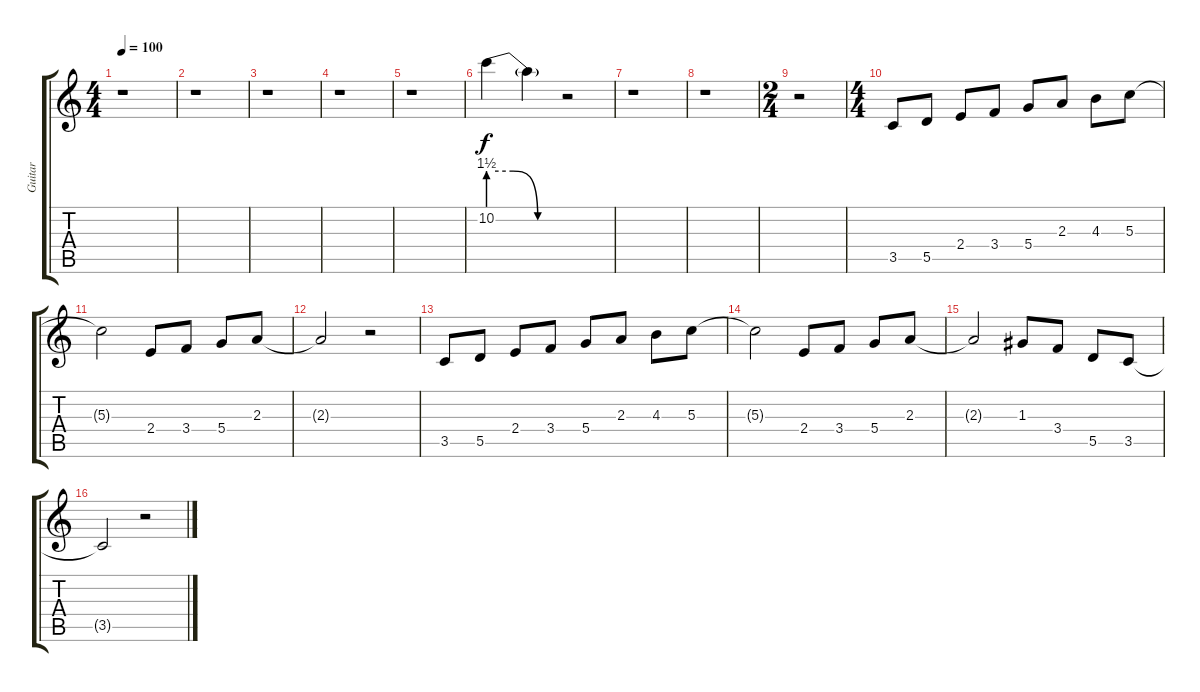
\track ("Guitar" "Guitar") {instrument overdrivenguitar}
\staff {score tabs}
\tuning (E4 B3 G3 D3 A2 E2) {hide}
\ts (4 4)
\tempo 100
\clef g2
\ks c
r.1{dy f instrument overdrivenguitar} |
r.1 |
r.1 |
r.1 |
r.1 |
10.2{be (custom 0 6 20 6 40 0 60 0)}.4 10.2{t}.4 r.2 |
r.1 |
r.1 |
\ts (2 4)
r.2 |
\ts (4 4)
3.5.8 5.5.8 2.4.8 3.4.8 5.4.8 2.3.8 4.3.8 5.3.8 |
5.3{t}.2 2.4.8 3.4.8 5.4.8 2.3.8 |
2.3{t}.2 r.2 |
3.5.8 5.5.8 2.4.8 3.4.8 5.4.8 2.3.8 4.3.8 5.3.8 |
5.3{t}.2 2.4.8 3.4.8 5.4.8 2.3.8 |
2.3{t}.2 1.3.8 3.4.8 5.5.8 3.5.8 |
3.5{t}.2 r.2
